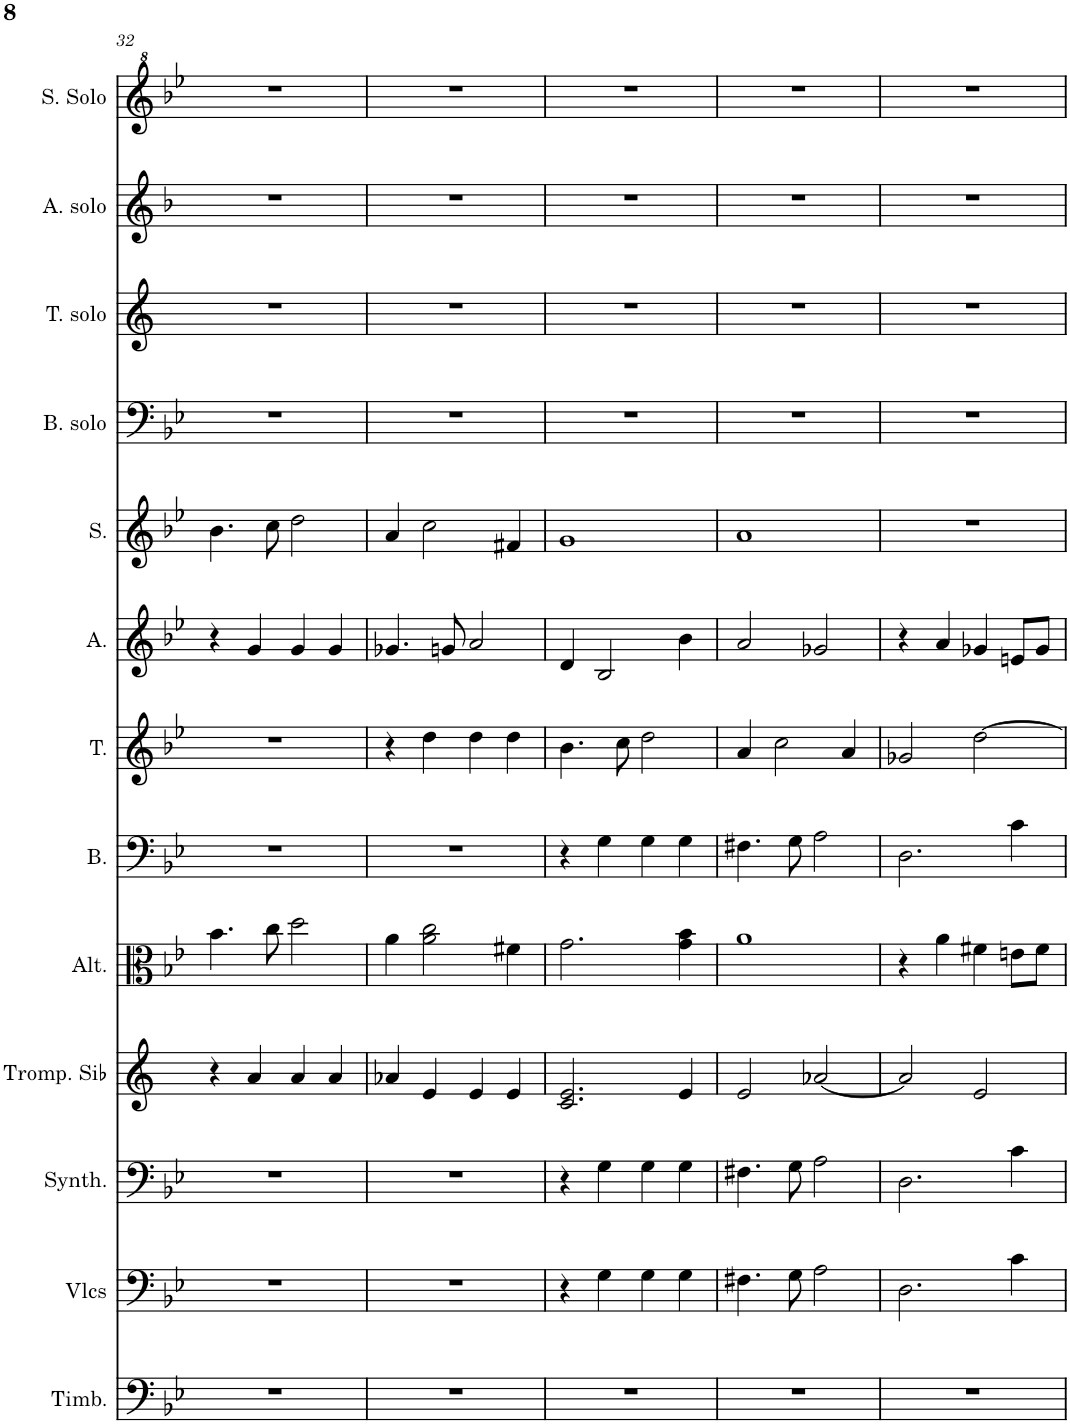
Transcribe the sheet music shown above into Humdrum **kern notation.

**kern	**kern	**kern	**kern	**kern	**kern	**kern	**kern	**kern	**kern	**kern	**kern	**kern
*part13	*part12	*part11	*part10	*part9	*part8	*part7	*part6	*part5	*part4	*part3	*part2	*part1
*staff13	*staff12	*staff11	*staff10	*staff9	*staff8	*staff7	*staff6	*staff5	*staff4	*staff3	*staff2	*staff1
*I"Timbales, Staff-1	*I"Violoncelles, D'Bass/Strings, etc	*I"Synthétiseur d'instruments à cordes, Synth strings, etc	*I"Trompette en Sib, Synth strings 2	*I"Altos, 1st violins	*I"Basse	*I"Ténor	*I"Alto	*I"Soprano	*I"Basse Solo	*I"Tenor Solo	*I"Alto Solo	*I"Soprano Solo
*I'Timb.	*I'Vlcs	*I'Synth.	*I'Tromp. Sib	*I'Alt.	*I'B.	*I'T.	*I'A.	*I'S.	*I'B. solo	*I'T. solo	*I'A. solo	*I'S. Solo
!!LO:PB:g=z
*clefF4	*clefF4	*clefF4	*clefG2	*clefC3	*clefF4	*clefG2	*clefG2	*clefG2	*clefF4	*clefG2	*clefG2	*clefG^2
*	*	*	*Trd1c2	*	*	*	*	*	*	*Trd8c14	*Trd4c7	*
*k[b-e-]	*k[b-e-]	*k[b-e-]	*k[]	*k[b-e-]	*k[b-e-]	*k[b-e-]	*k[b-e-]	*k[b-e-]	*k[b-e-]	*k[]	*k[b-]	*k[b-e-]
*M2/2	*M2/2	*M2/2	*M2/2	*M2/2	*M2/2	*M2/2	*M2/2	*M2/2	*M2/2	*M2/2	*M2/2	*M2/2
*met(c|)	*met(c|)	*met(c|)	*met(c|)	*met(c|)	*met(c|)	*met(c|)	*met(c|)	*met(c|)	*met(c|)	*met(c|)	*met(c|)	*met(c|)
=32	=32	=32	=32	=32	=32	=32	=32	=32	=32	=32	=32	=32
1r	1r	1r	4r	4.b-\	1r	1r	4r	4.b-\	1r	1r	1r	1r
.	.	.	4a/	.	.	.	4g/	.	.	.	.	.
.	.	.	.	8cc\	.	.	.	8cc\	.	.	.	.
.	.	.	4a/	2dd\	.	.	4g/	2dd\	.	.	.	.
.	.	.	4a/	.	.	.	4g/	.	.	.	.	.
=33	=33	=33	=33	=33	=33	=33	=33	=33	=33	=33	=33	=33
1r	1r	1r	4a-X/	4a\	1r	4r	4.g-X/	4a/	1r	1r	1r	1r
.	.	.	4e/	2a\ 2cc\	.	4dd\	.	2cc\	.	.	.	.
.	.	.	.	.	.	.	8gn/	.	.	.	.	.
.	.	.	4e/	.	.	4dd\	2a/	.	.	.	.	.
.	.	.	4e/	4f#X\	.	4dd\	.	4f#X/	.	.	.	.
=34	=34	=34	=34	=34	=34	=34	=34	=34	=34	=34	=34	=34
1r	4r	4r	2.c/ 2.e/	2.g\	4r	4.b-\	4d/	1g	1r	1r	1r	1r
.	4G\	4G\	.	.	4G\	.	2B-/	.	.	.	.	.
.	.	.	.	.	.	8cc\	.	.	.	.	.	.
.	4G\	4G\	.	.	4G\	2dd\	.	.	.	.	.	.
.	4G\	4G\	4e/	4g\ 4b-\	4G\	.	4b-\	.	.	.	.	.
=35	=35	=35	=35	=35	=35	=35	=35	=35	=35	=35	=35	=35
1r	4.F#X\	4.F#X\	2e/	1a	4.F#X\	4a/	2a/	1a	1r	1r	1r	1r
.	.	.	.	.	.	2cc\	.	.	.	.	.	.
.	8G\	8G\	.	.	8G\	.	.	.	.	.	.	.
.	2A\	2A\	[2a-X/	.	2A\	.	2g-X/	.	.	.	.	.
.	.	.	.	.	.	4a/	.	.	.	.	.	.
=36	=36	=36	=36	=36	=36	=36	=36	=36	=36	=36	=36	=36
1r	2.D\	2.D\	2a-/]	4r	2.D\	2g-X/	4r	1r	1r	1r	1r	1r
.	.	.	.	4a\	.	.	4a/	.	.	.	.	.
.	.	.	2e/	4f#X\	.	[2dd\	4g-X/	.	.	.	.	.
.	4c\	4c\	.	8en\L	4c\	.	8en/L	.	.	.	.	.
.	.	.	.	8f#\J	.	.	8g-/J	.	.	.	.	.
=	=	=	=	=	=	=	=	=	=	=	=	=
*-	*-	*-	*-	*-	*-	*-	*-	*-	*-	*-	*-	*-
